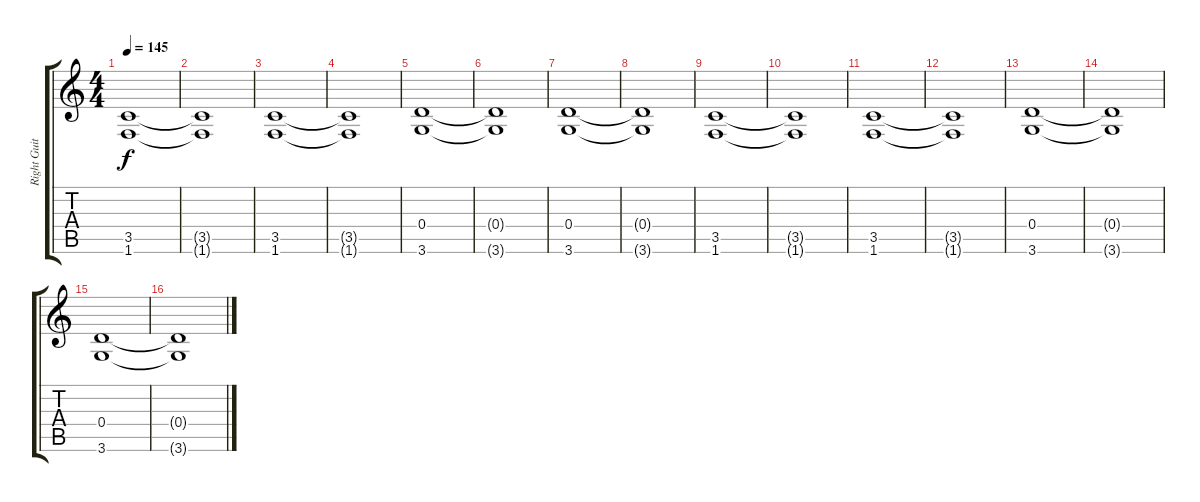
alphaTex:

\track ("Right Guitar" "Right Guit") {instrument overdrivenguitar}
\staff {score tabs}
\tuning (E4 B3 G3 D3 A2 E2) {hide}
\ts (4 4)
\tempo 145
\clef g2
\ks c
(3.5 1.6).1{dy f} |
(3.5{t} 1.6{t}).1 |
(3.5 1.6).1 |
(3.5{t} 1.6{t}).1 |
(0.4 3.6).1 |
(0.4{t} 3.6{t}).1 |
(0.4 3.6).1 |
(0.4{t} 3.6{t}).1 |
(3.5 1.6).1 |
(3.5{t} 1.6{t}).1 |
(3.5 1.6).1 |
(3.5{t} 1.6{t}).1 |
(0.4 3.6).1 |
(0.4{t} 3.6{t}).1 |
(0.4 3.6).1 |
(0.4{t} 3.6{t}).1
